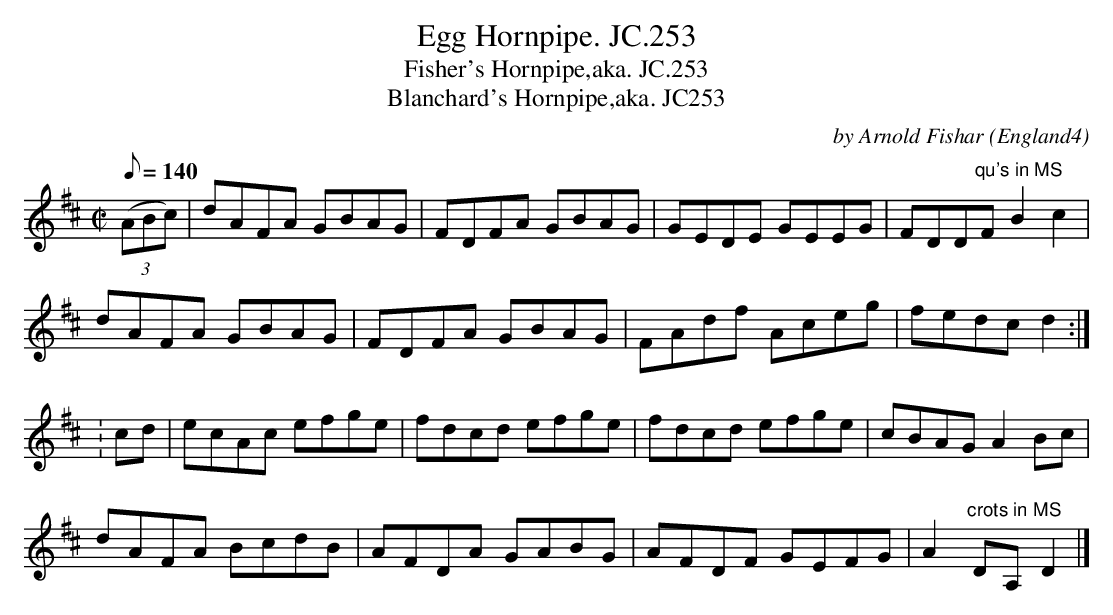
X:1
T:Egg Hornpipe. JC.253
T:Fisher's Hornpipe,aka. JC.253
T:Blanchard's Hornpipe,aka. JC253
M:C|
L:1/8
Q:140
C:by Arnold Fishar
O:England4
K:D
((3ABc)|dAFA GBAG|FDFA GBAG|GEDE GEEG|
FDD"qu's in MS"FB2c2|!
dAFA GBAG|FDFA GBAG|FAdf Aceg|fedcd2:|!:cd|
ecAc efge|fdcd efge|fdcd efge|cBAGA2Bc|!
dAFA BcdB|AFDA GABG|AFDF GEFG|A2"crots in MS"DA,D2|]
